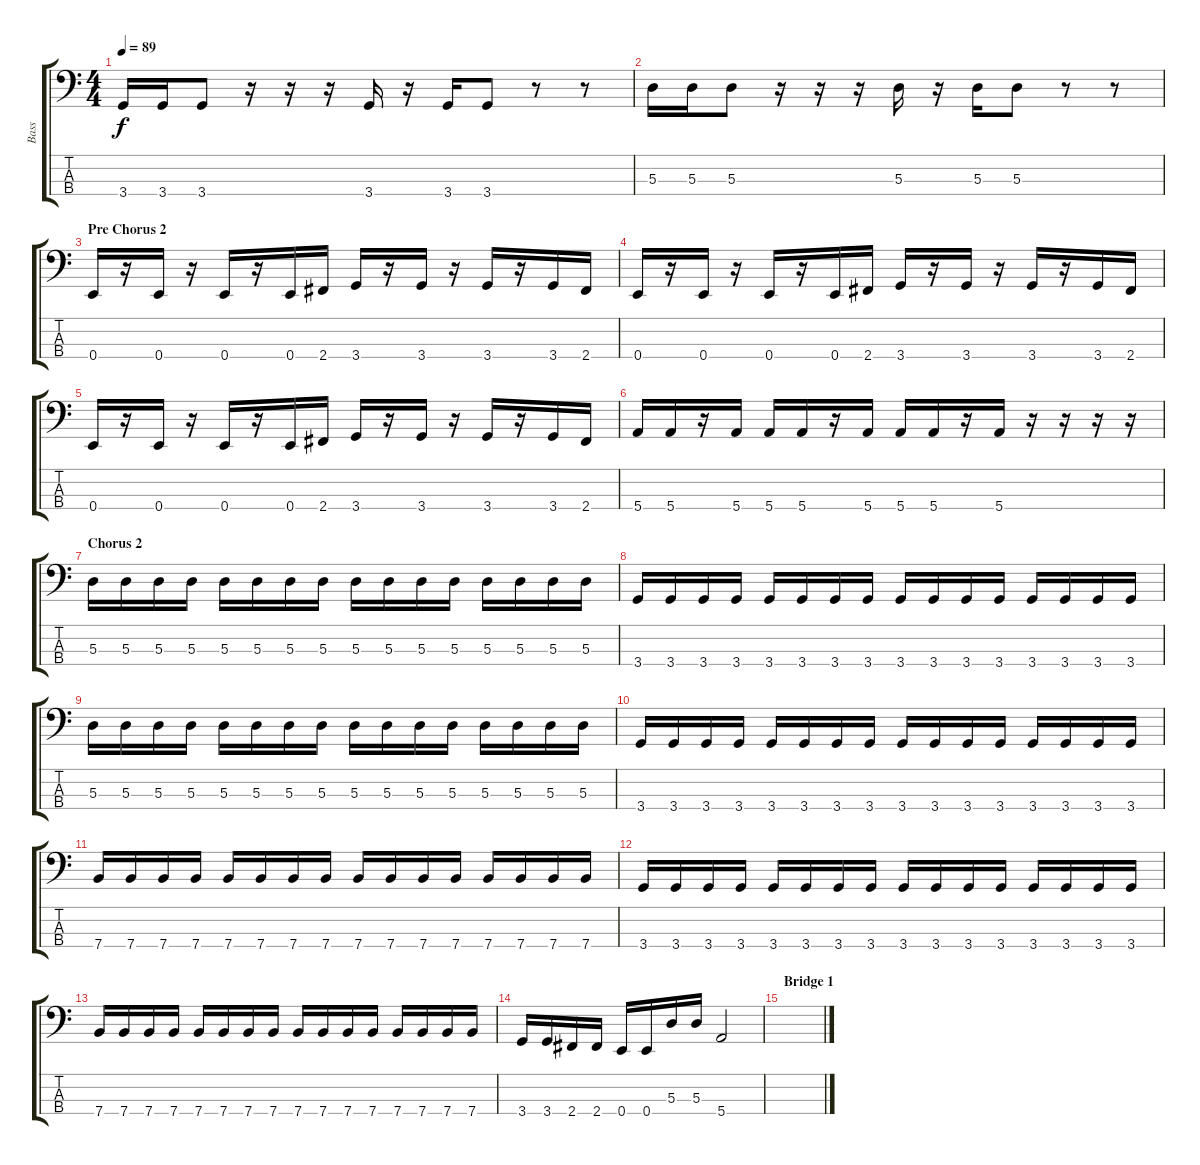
\track ("Bass" "Bass") {instrument electricbasspick}
\staff {score tabs}
\tuning (G2 D2 A1 E1) {hide}
\ts (4 4)
\tempo 89
\clef f4
\ks c
3.4.16{dy f} 3.4.16 3.4.8 r.16 r.16 r.16 3.4.16 r.16 3.4.16 3.4.8 r.8 r.8 |
5.3.16 5.3.16 5.3.8 r.16 r.16 r.16 5.3.16 r.16 5.3.16 5.3.8 r.8 r.8 |
\section ("" "Pre Chorus 2")
0.4.16 r.16 0.4.16 r.16 0.4.16 r.16 0.4.16 2.4.16 3.4.16 r.16 3.4.16 r.16 3.4.16 r.16 3.4.16 2.4.16 |
0.4.16 r.16 0.4.16 r.16 0.4.16 r.16 0.4.16 2.4.16 3.4.16 r.16 3.4.16 r.16 3.4.16 r.16 3.4.16 2.4.16 |
0.4.16 r.16 0.4.16 r.16 0.4.16 r.16 0.4.16 2.4.16 3.4.16 r.16 3.4.16 r.16 3.4.16 r.16 3.4.16 2.4.16 |
5.4.16 5.4.16 r.16 5.4.16 5.4.16 5.4.16 r.16 5.4.16 5.4.16 5.4.16 r.16 5.4.16 r.16 r.16 r.16 r.16 |
\section ("" "Chorus 2")
5.3.16 5.3.16 5.3.16 5.3.16 5.3.16 5.3.16 5.3.16 5.3.16 5.3.16 5.3.16 5.3.16 5.3.16 5.3.16 5.3.16 5.3.16 5.3.16 |
3.4.16 3.4.16 3.4.16 3.4.16 3.4.16 3.4.16 3.4.16 3.4.16 3.4.16 3.4.16 3.4.16 3.4.16 3.4.16 3.4.16 3.4.16 3.4.16 |
5.3.16 5.3.16 5.3.16 5.3.16 5.3.16 5.3.16 5.3.16 5.3.16 5.3.16 5.3.16 5.3.16 5.3.16 5.3.16 5.3.16 5.3.16 5.3.16 |
3.4.16 3.4.16 3.4.16 3.4.16 3.4.16 3.4.16 3.4.16 3.4.16 3.4.16 3.4.16 3.4.16 3.4.16 3.4.16 3.4.16 3.4.16 3.4.16 |
7.4.16 7.4.16 7.4.16 7.4.16 7.4.16 7.4.16 7.4.16 7.4.16 7.4.16 7.4.16 7.4.16 7.4.16 7.4.16 7.4.16 7.4.16 7.4.16 |
3.4.16 3.4.16 3.4.16 3.4.16 3.4.16 3.4.16 3.4.16 3.4.16 3.4.16 3.4.16 3.4.16 3.4.16 3.4.16 3.4.16 3.4.16 3.4.16 |
7.4.16 7.4.16 7.4.16 7.4.16 7.4.16 7.4.16 7.4.16 7.4.16 7.4.16 7.4.16 7.4.16 7.4.16 7.4.16 7.4.16 7.4.16 7.4.16 |
3.4.16 3.4.16 2.4.16 2.4.16 0.4.16 0.4.16 5.3.16 5.3.16 5.4.2 |
\section ("" "Bridge 1")
